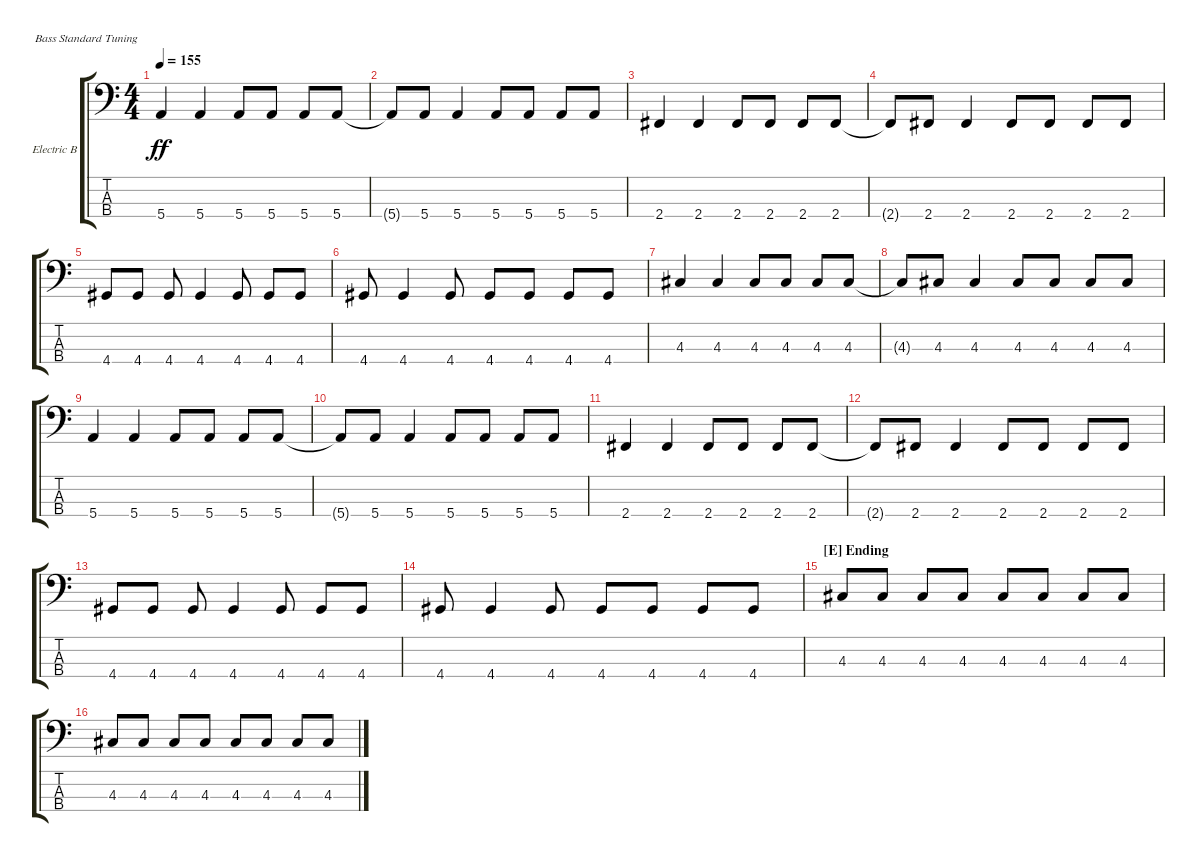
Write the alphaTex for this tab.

\defaultSystemsLayout 4
\bracketExtendMode groupsimilarinstruments
\firstSystemTrackNameOrientation horizontal
\otherSystemsTrackNameOrientation horizontal
\track ("Electric Bass (Clean)" "Electric B") {instrument electricbassfinger}
\staff {score tabs}
\tuning (G2 D2 A1 E1)
\ts (4 4)
\tempo 155
\clef f4
\ks c
5.4.4{dy ff} 5.4.4 5.4.8 5.4.8 5.4.8 5.4.8 |
5.4{t}.8 5.4.8 5.4.4 5.4.8 5.4.8 5.4.8 5.4.8 |
2.4.4 2.4.4 2.4.8 2.4.8 2.4.8 2.4.8 |
2.4{t}.8 2.4.8 2.4.4 2.4.8 2.4.8 2.4.8 2.4.8 |
4.4.8 4.4.8 4.4.8 4.4.4 4.4.8 4.4.8 4.4.8 |
4.4.8 4.4.4 4.4.8 4.4.8 4.4.8 4.4.8 4.4.8 |
4.3.4 4.3.4 4.3.8 4.3.8 4.3.8 4.3.8 |
4.3{t}.8 4.3.8 4.3.4 4.3.8 4.3.8 4.3.8 4.3.8 |
5.4.4 5.4.4 5.4.8 5.4.8 5.4.8 5.4.8 |
5.4{t}.8 5.4.8 5.4.4 5.4.8 5.4.8 5.4.8 5.4.8 |
2.4.4 2.4.4 2.4.8 2.4.8 2.4.8 2.4.8 |
2.4{t}.8 2.4.8 2.4.4 2.4.8 2.4.8 2.4.8 2.4.8 |
4.4.8 4.4.8 4.4.8 4.4.4 4.4.8 4.4.8 4.4.8 |
4.4.8 4.4.4 4.4.8 4.4.8 4.4.8 4.4.8 4.4.8 |
\section ("E" "Ending")
4.3.8 4.3.8 4.3.8 4.3.8 4.3.8 4.3.8 4.3.8 4.3.8 |
4.3.8 4.3.8 4.3.8 4.3.8 4.3.8 4.3.8 4.3.8 4.3.8
